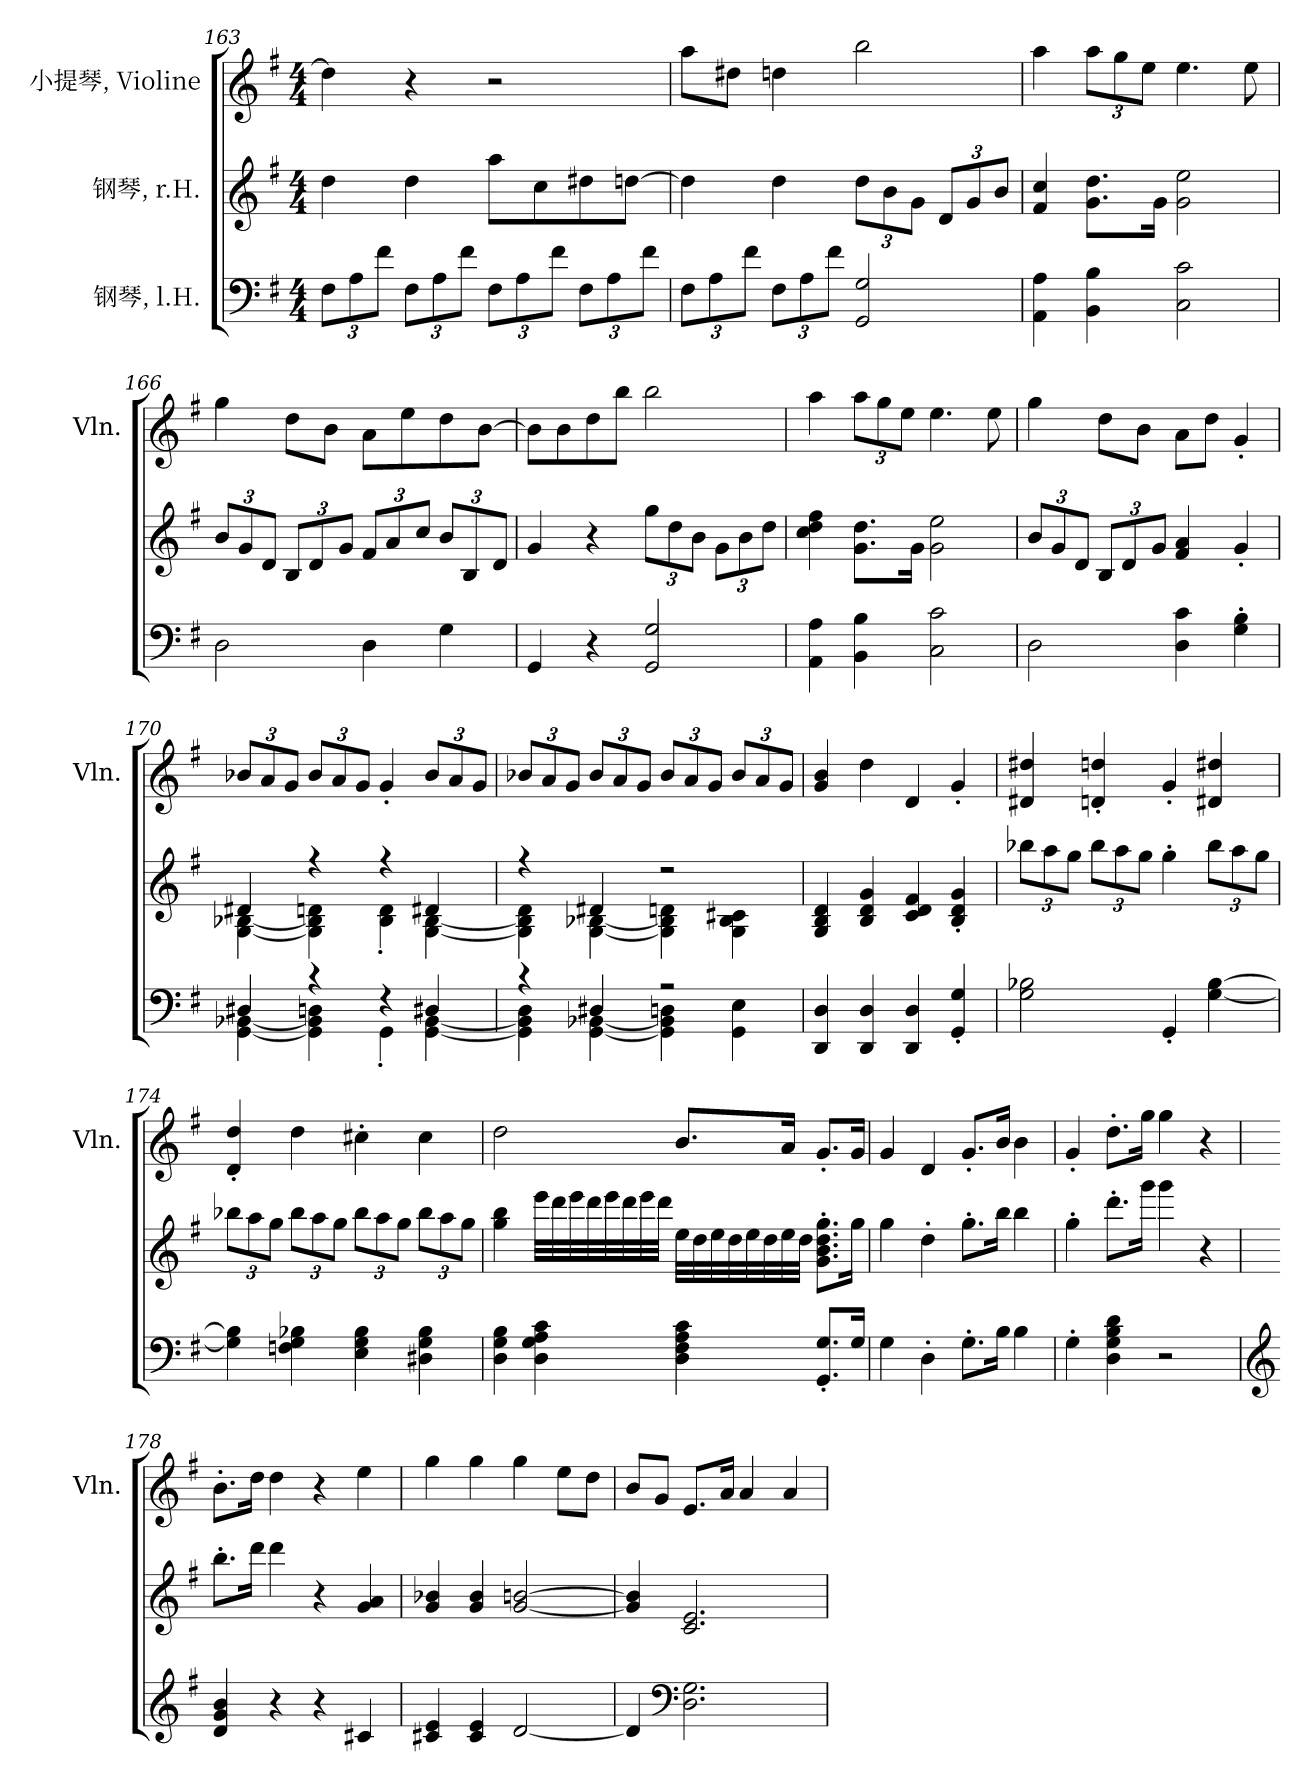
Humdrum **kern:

**kern	**kern	**kern
*part3	*part2	*part1
*staff3	*staff2	*staff1
*I"钢琴, l.H.	*I"钢琴, r.H.	*I"小提琴, Violine
*	*	*I'Vln.
!!LO:LB:g=z
*clefF4	*clefG2	*clefG2
*k[f#]	*k[f#]	*k[f#]
*M4/4	*M4/4	*M4/4
*Xbrackettup	*	*
=163	=163	=163
12F#\L	4dd\	4dd\]
12A\	.	.
12f#\J	.	.
12F#\L	4dd\	4r
12A\	.	.
12f#\J	.	.
12F#\L	8aa\L	2r
12A\	.	.
.	8cc\	.
12f#\J	.	.
12F#\L	8dd#X\	.
12A\	.	.
.	[8ddn\J	.
12f#\J	.	.
=164	=164	=164
12F#\L	4dd\]	8aa\L
12A\	.	.
.	.	8dd#X\J
12f#\J	.	.
12F#\L	4dd\	4ddn\
12A\	.	.
12f#\J	.	.
*	*Xbrackettup	*
2GG/ 2G/	12dd\L	2bb\
.	12b\	.
.	12g\J	.
.	12d/L	.
.	12g/	.
.	12b/J	.
=165	=165	=165
4AA\ 4A\	4f#/ 4cc/	4aa\
*	*	*Xbrackettup
4BB\ 4B\	8.g\ 8.dd\L	12aa\L
.	.	12gg\
.	.	12ee\J
.	16g\Jk	.
2C\ 2c\	2g\ 2ee\	4.ee\
.	.	8ee\
!!LO:LB:g=z
=166	=166	=166
2D\	12b/L	4gg\
.	12g/	.
.	12d/J	.
.	12B/L	8dd\L
.	12d/	.
.	.	8b\J
.	12g/J	.
4D\	12f#/L	8a\L
.	12a/	.
.	.	8ee\
.	12cc/J	.
4G\	12b/L	8dd\
.	12B/	.
.	.	[8b\J
.	12d/J	.
=167	=167	=167
4GG/	4g/	8b\L]
.	.	8b\
4r	4r	8dd\
.	.	8bb\J
2GG/ 2G/	12gg\L	2bb\
.	12dd\	.
.	12b\J	.
.	12g\L	.
.	12b\	.
.	12dd\J	.
=168	=168	=168
4AA\ 4A\	4cc\ 4dd\ 4ff#\	4aa\
4BB\ 4B\	8.g\ 8.dd\L	12aa\L
.	.	12gg\
.	.	12ee\J
.	16g\Jk	.
2C\ 2c\	2g\ 2ee\	4.ee\
.	.	8ee\
=169	=169	=169
2D\	12b/L	4gg\
.	12g/	.
.	12d/J	.
.	12B/L	8dd\L
.	12d/	.
.	.	8b\J
.	12g/J	.
4D\ 4c\	4f#/ 4a/	8a\L
.	.	8dd\J
4G\' 4B\'	4g'/	4g'/
!!LO:PB:g=z
=170	=170	=170
*^	*^	*
4D#X/	[4GG\ [4BB-X\	4d#X/	[4G\ [4B-X\	12b-X/L
.	.	.	.	12a/
.	.	.	.	12g/J
4r	4GG\] 4BB-\] 4Dn\	4r	4G\] 4B-\] 4dn\	12b-/L
.	.	.	.	12a/
.	.	.	.	12g/J
4r	4GG'\	4r	4B-\' 4d\'	4g'/
4D#X/	[4GG\ [4BB-\	4d#X/	[4G\ [4B-\	12b-/L
.	.	.	.	12a/
.	.	.	.	12g/J
=171	=171	=171	=171	=171
4r	4GG\] 4BB-\] 4D\	4r	4G\] 4B-\] 4d\	12b-X/L
.	.	.	.	12a/
.	.	.	.	12g/J
4D#X/	[4GG\ [4BB-X\	4d#X/	[4G\ [4B-X\	12b-/L
.	.	.	.	12a/
.	.	.	.	12g/J
2r	4GG\] 4BB-\] 4Dn\	2r	4G\] 4B-\] 4dn\	12b-/L
.	.	.	.	12a/
.	.	.	.	12g/J
.	4GG\ 4E\	.	4G\ 4B-\ 4c#X\	12b-/L
.	.	.	.	12a/
.	.	.	.	12g/J
*v	*v	*	*	*
*	*v	*v	*
=172	=172	=172
4DD/ 4D/	4G/ 4B/ 4d/	4g/ 4b/
4DD/ 4D/	4B/ 4d/ 4g/	4dd\
4DD/ 4D/	4c/ 4d/ 4f#/	4d/
4GG/' 4G/'	4B/' 4d/' 4g/'	4g'/
!!LO:LB:g=z
=173	=173	=173
2G\ 2B-X\	12bb-X\L	4d#X/ 4dd#X/
.	12aa\	.
.	12gg\J	.
.	12bb-\L	4dn/' 4ddn/'
.	12aa\	.
.	12gg\J	.
4GG'/	4gg'\	4g'/
[4G\ [4B-\	12bb-\L	4d#X/ 4dd#X/
.	12aa\	.
.	12gg\J	.
=174	=174	=174
4G\] 4B-\]	12bb-X\L	4d/' 4dd/'
.	12aa\	.
.	12gg\J	.
4Fn\ 4G\ 4B-X\	12bb-\L	4dd\
.	12aa\	.
.	12gg\J	.
4E\ 4G\ 4B-\	12bb-\L	4cc#X'\
.	12aa\	.
.	12gg\J	.
4D#X\ 4G\ 4B-\	12bb-\L	4cc#\
.	12aa\	.
.	12gg\J	.
!!LO:LB:g=z
=175	=175	=175
4D\ 4G\ 4B\	4gg\ 4bb\	2dd\
4D\ 4G\ 4A\ 4c\	32eee\LLL	.
.	32ddd\	.
.	32eee\	.
.	32ddd\	.
.	32eee\	.
.	32ddd\	.
.	32eee\	.
.	32ddd\JJJ	.
4D\ 4F#\ 4A\ 4c\	32ee\LLL	8.b/L
.	32dd\	.
.	32ee\	.
.	32dd\	.
.	32ee\	.
.	32dd\	.
.	32ee\	16a/Jk
.	32dd\JJJ	.
8.GG/' 8.G/'L	8.g\' 8.b\' 8.dd\' 8.gg\'L	8.g'/L
16G/Jk	16gg\Jk	16g/Jk
=176	=176	=176
4G\	4gg\	4g/
4D'\	4dd'\	4d/
8.G'\L	8.gg'\L	8.g'/L
16B\Jk	16bb\Jk	16b/Jk
4B\	4bb\	4b\
=177	=177	=177
4G'\	4gg'\	4g'/
4D\ 4G\ 4B\ 4d\	8.ddd'\L	8.dd'\L
.	16ggg\Jk	16gg\Jk
2r	4ggg\	4gg\
.	4r	4r
!!LO:LB:g=z
=178	=178	=178
*clefG2	*	*
4d/ 4g/ 4b/	8.bb'\L	8.b'\L
.	16ddd\Jk	16dd\Jk
4r	4ddd\	4dd\
4r	4r	4r
4c#X/	4g/ 4a/	4ee\
=179	=179	=179
4c#X/ 4e/	4g/ 4b-X/	4gg\
4c#/ 4e/	4g/ 4b-/	4gg\
[2d/	[2g/ [2bn/	4gg\
.	.	8ee\L
.	.	8dd\J
=180	=180	=180
4d/]	4g/] 4b/]	8b/L
.	.	8g/J
*clefF4	*	*
2.D\ 2.G\	2.c/ 2.e/	8.e/L
.	.	16a/Jk
.	.	4a/
.	.	4a/
=	=	=
*-	*-	*-
